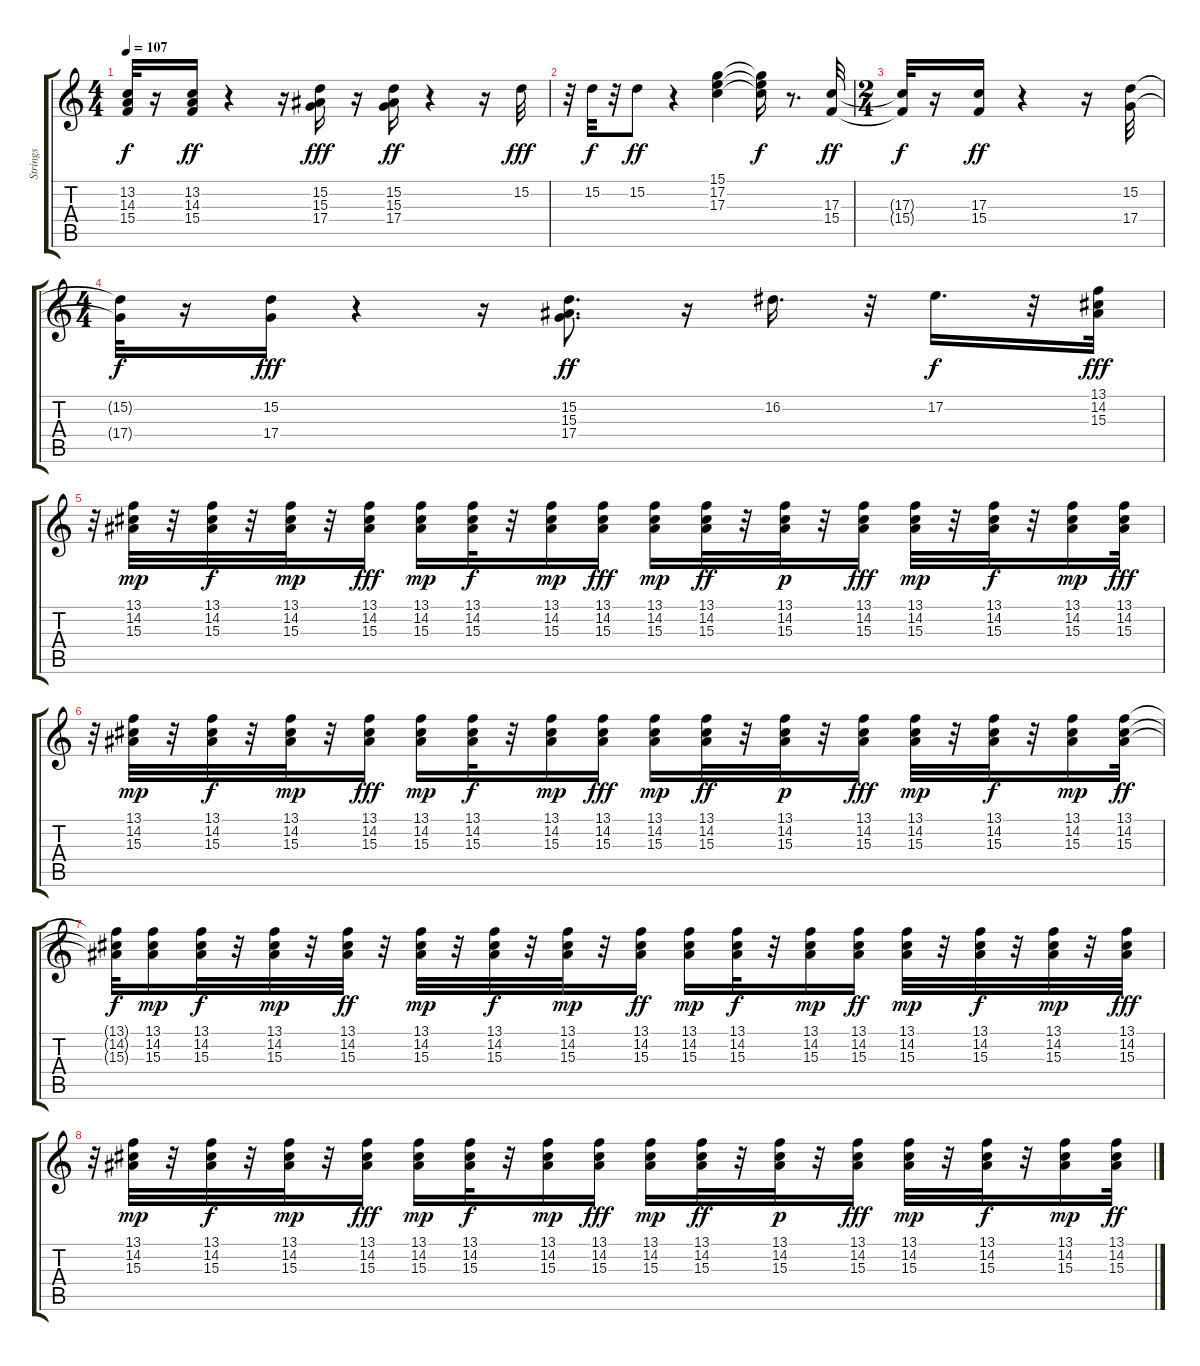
\track ("Strings" "Strings") {instrument stringensemble1}
\staff {score tabs}
\tuning (E4 B3 G3 D3 A2 E2) {hide}
\ts (4 4)
\tempo 107
\clef g2
\ks c
(13.2{t} 14.3{t} 15.4{t}).32{dy f} r.16 (13.2 14.3 15.4).16{dy ff} r.4 r.16 (15.2 15.3 17.4).16{dy fff} r.16 (15.2 15.3 17.4).16{dy ff} r.4 r.16 15.2.32{dy fff} |
r.32 15.2.32{dy f} r.32 15.2.8{dy ff} r.4 (15.1 17.2 17.3).4 (15.1{t} 17.2{t} 17.3{t}).16{dy f} r.8{d} (17.3 15.4).32{dy ff} |
\ts (2 4)
(17.3{t} 15.4{t}).32{dy f} r.16 (17.3 15.4).16{dy ff} r.4 r.16 (15.2 17.4).32 |
\ts (4 4)
(15.2{t} 17.4{t}).32{dy f} r.16 (15.2 17.4).16{dy fff} r.4 r.16 (15.2 15.3 17.4).8{d dy ff} r.16 16.2.16{d} r.32 17.2.16{d dy f} r.32 (13.1 14.2 15.3).32{dy fff} |
r.32 (13.1 14.2 15.3).32{dy mp} r.32 (13.1 14.2 15.3).32{dy f} r.32 (13.1 14.2 15.3).32{dy mp} r.32 (13.1 14.2 15.3).16{dy fff} (13.1 14.2 15.3).16{dy mp} (13.1 14.2 15.3).32{dy f} r.32 (13.1 14.2 15.3).16{dy mp} (13.1 14.2 15.3).16{dy fff} (13.1 14.2 15.3).16{dy mp} (13.1 14.2 15.3).32{dy ff} r.32 (13.1 14.2 15.3).32{dy p} r.32 (13.1 14.2 15.3).16{dy fff} (13.1 14.2 15.3).32{dy mp} r.32 (13.1 14.2 15.3).32{dy f} r.32 (13.1 14.2 15.3).16{dy mp} (13.1 14.2 15.3).32{dy fff} |
r.32 (13.1 14.2 15.3).32{dy mp} r.32 (13.1 14.2 15.3).32{dy f} r.32 (13.1 14.2 15.3).32{dy mp} r.32 (13.1 14.2 15.3).16{dy fff} (13.1 14.2 15.3).16{dy mp} (13.1 14.2 15.3).32{dy f} r.32 (13.1 14.2 15.3).16{dy mp} (13.1 14.2 15.3).16{dy fff} (13.1 14.2 15.3).16{dy mp} (13.1 14.2 15.3).32{dy ff} r.32 (13.1 14.2 15.3).32{dy p} r.32 (13.1 14.2 15.3).16{dy fff} (13.1 14.2 15.3).32{dy mp} r.32 (13.1 14.2 15.3).32{dy f} r.32 (13.1 14.2 15.3).16{dy mp} (13.1 14.2 15.3).32{dy ff} |
(13.1{t} 14.2{t} 15.3{t}).32{dy f} (13.1 14.2 15.3).16{dy mp} (13.1 14.2 15.3).32{dy f} r.32 (13.1 14.2 15.3).32{dy mp} r.32 (13.1 14.2 15.3).32{dy ff} r.32 (13.1 14.2 15.3).32{dy mp} r.32 (13.1 14.2 15.3).32{dy f} r.32 (13.1 14.2 15.3).32{dy mp} r.32 (13.1 14.2 15.3).16{dy ff} (13.1 14.2 15.3).16{dy mp} (13.1 14.2 15.3).32{dy f} r.32 (13.1 14.2 15.3).16{dy mp} (13.1 14.2 15.3).16{dy ff} (13.1 14.2 15.3).32{dy mp} r.32 (13.1 14.2 15.3).32{dy f} r.32 (13.1 14.2 15.3).32{dy mp} r.32 (13.1 14.2 15.3).32{dy fff} |
r.32 (13.1 14.2 15.3).32{dy mp} r.32 (13.1 14.2 15.3).32{dy f} r.32 (13.1 14.2 15.3).32{dy mp} r.32 (13.1 14.2 15.3).16{dy fff} (13.1 14.2 15.3).16{dy mp} (13.1 14.2 15.3).32{dy f} r.32 (13.1 14.2 15.3).16{dy mp} (13.1 14.2 15.3).16{dy fff} (13.1 14.2 15.3).16{dy mp} (13.1 14.2 15.3).32{dy ff} r.32 (13.1 14.2 15.3).32{dy p} r.32 (13.1 14.2 15.3).16{dy fff} (13.1 14.2 15.3).32{dy mp} r.32 (13.1 14.2 15.3).32{dy f} r.32 (13.1 14.2 15.3).16{dy mp} (13.1 14.2 15.3).32{dy ff}
